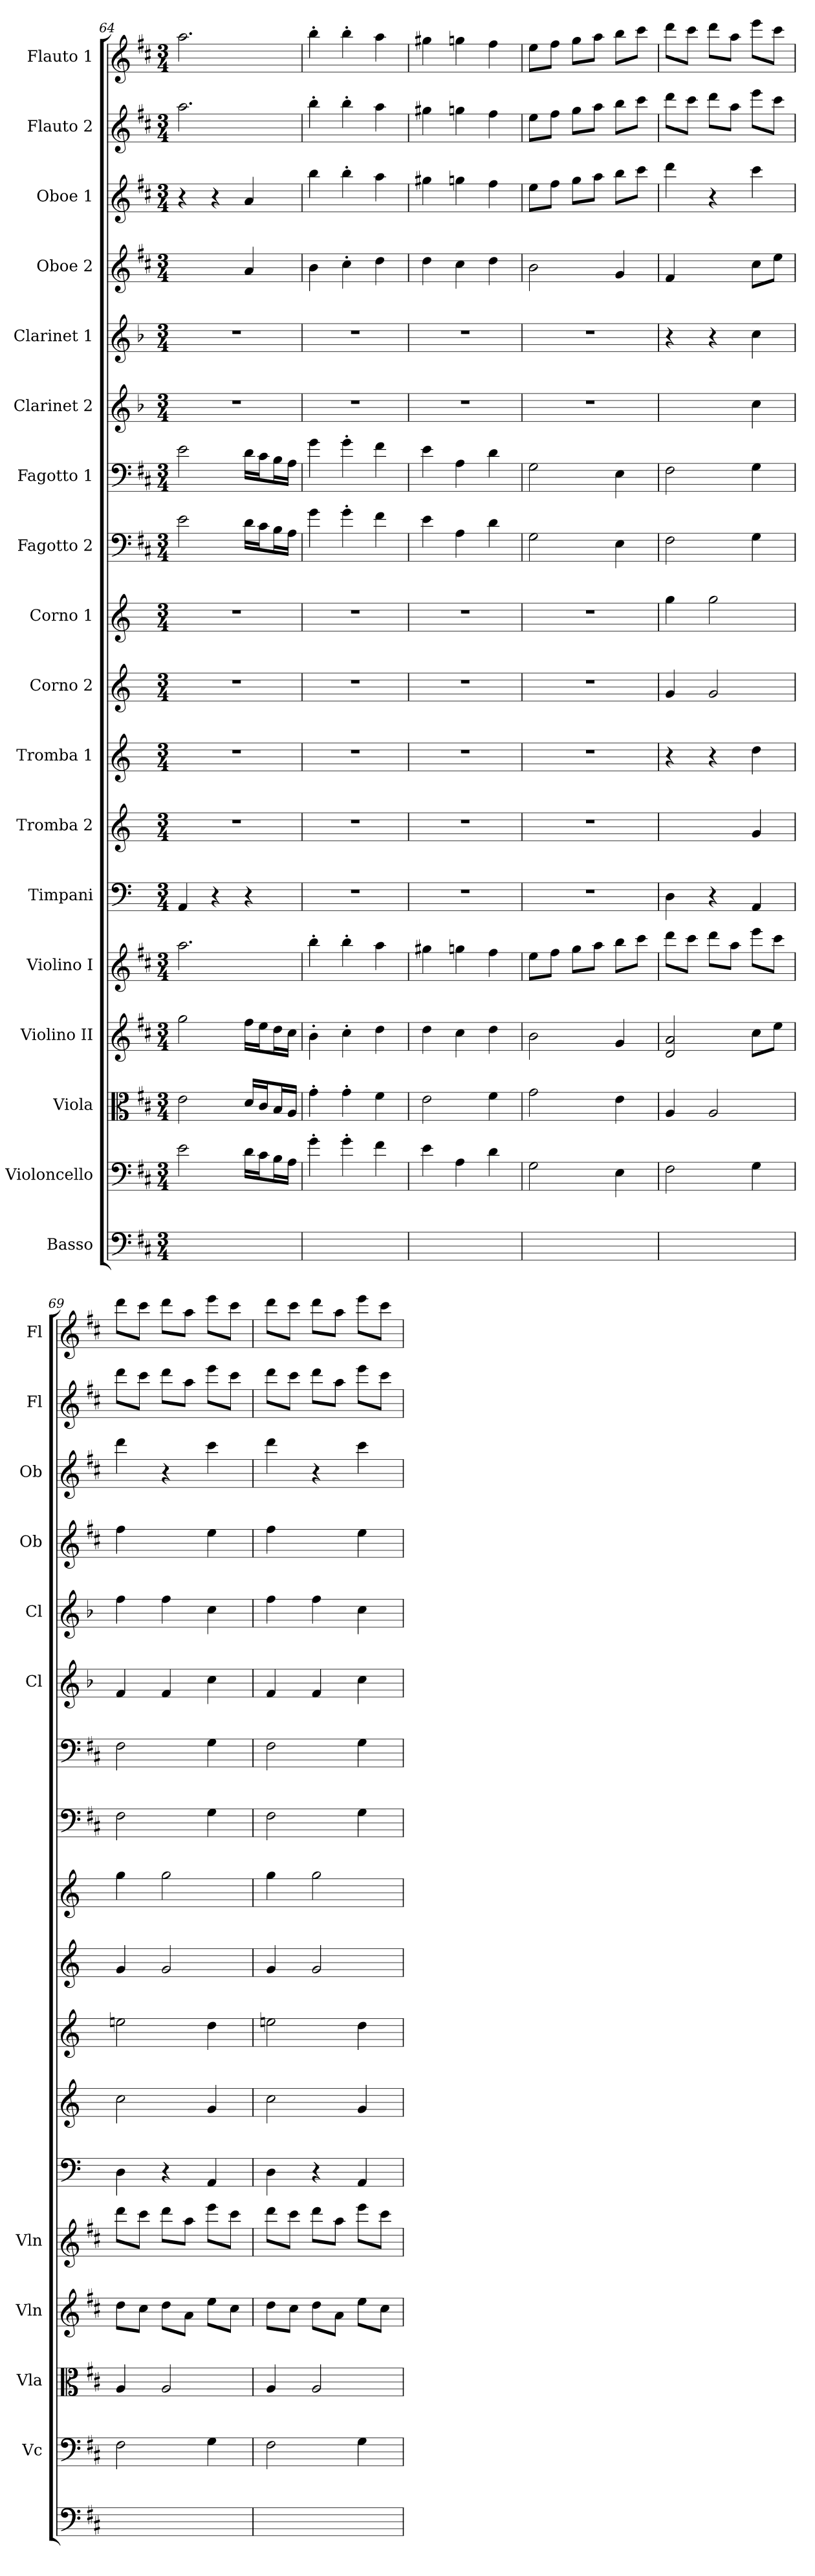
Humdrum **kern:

**kern	**kern	**kern	**kern	**kern	**kern	**kern	**kern	**kern	**kern	**kern	**kern	**kern	**kern	**kern	**kern	**kern	**kern
*part18	*part17	*part16	*part15	*part14	*part13	*part12	*part11	*part10	*part9	*part8	*part7	*part6	*part5	*part4	*part3	*part2	*part1
*staff18	*staff17	*staff16	*staff15	*staff14	*staff13	*staff12	*staff11	*staff10	*staff9	*staff8	*staff7	*staff6	*staff5	*staff4	*staff3	*staff2	*staff1
*I"Basso	*I"Violoncello	*I"Viola	*I"Violino II	*I"Violino I	*I"Timpani	*I"Tromba 2	*I"Tromba 1	*I"Corno 2	*I"Corno 1	*I"Fagotto 2	*I"Fagotto 1	*I"Clarinet 2	*I"Clarinet 1	*I"Oboe 2	*I"Oboe 1	*I"Flauto 2	*I"Flauto 1
*	*I'Vc	*I'Vla	*I'Vln	*I'Vln	*	*	*	*	*	*	*	*I'Cl	*I'Cl	*I'Ob	*I'Ob	*I'Fl	*I'Fl
*clefF4	*clefF4	*clefC3	*clefG2	*clefG2	*clefF4	*clefG2	*clefG2	*clefG2	*clefG2	*clefF4	*clefF4	*clefG2	*clefG2	*clefG2	*clefG2	*clefG2	*clefG2
*ITrd7c12	*	*	*	*	*	*ITrd-1c-2	*ITrd-1c-2	*ITrd6c10	*ITrd6c10	*	*	*ITrd2c3	*ITrd2c3	*	*	*	*
*k[f#c#]	*k[f#c#]	*k[f#c#]	*k[f#c#]	*k[f#c#]	*	*	*	*	*	*k[f#c#]	*k[f#c#]	*k[f#c#]	*k[f#c#]	*k[f#c#]	*k[f#c#]	*k[f#c#]	*k[f#c#]
*M3/4	*M3/4	*M3/4	*M3/4	*M3/4	*M3/4	*M3/4	*M3/4	*M3/4	*M3/4	*M3/4	*M3/4	*M3/4	*M3/4	*M3/4	*M3/4	*M3/4	*M3/4
=64	=64	=64	=64	=64	=64	=64	=64	=64	=64	=64	=64	=64	=64	=64	=64	=64	=64
2.ryy	2e	2e	2gg	2.aa	4AA	2.r	2.r	2.r	2.r	2e	2e	2.r	2.r	4ryy	4r	2.aa	2.aa
.	.	.	.	.	4r	.	.	.	.	.	.	.	.	4ryy	4r	.	.
.	16d\LL	16d/LL	16ff#\LL	.	4r	.	.	.	.	16d\LL	16d\LL	.	.	4a	4a	.	.
.	16c#\J	16c#/J	16ee\J	.	.	.	.	.	.	16c#\J	16c#\J	.	.	.	.	.	.
.	16B\L	16B/L	16dd\L	.	.	.	.	.	.	16B\L	16B\L	.	.	.	.	.	.
.	16A\JJ	16A/JJ	16cc#\JJ	.	.	.	.	.	.	16A\JJ	16A\JJ	.	.	.	.	.	.
=65	=65	=65	=65	=65	=65	=65	=65	=65	=65	=65	=65	=65	=65	=65	=65	=65	=65
2.ryy	4g'	4g'	4b'	4bb'	2.r	2.r	2.r	2.r	2.r	4g	4g	2.r	2.r	4b	4bb	4bb'	4bb'
.	4g'	4g'	4cc#'	4bb'	.	.	.	.	.	4g'	4g'	.	.	4cc#'	4bb'	4bb'	4bb'
.	4f#	4f#	4dd	4aa	.	.	.	.	.	4f#	4f#	.	.	4dd	4aa	4aa	4aa
=66	=66	=66	=66	=66	=66	=66	=66	=66	=66	=66	=66	=66	=66	=66	=66	=66	=66
2.ryy	4e	2e	4dd	4gg#X	2.r	2.r	2.r	2.r	2.r	4e	4e	2.r	2.r	4dd	4gg#X	4gg#X	4gg#X
.	4A	.	4cc#	4gg	.	.	.	.	.	4A	4A	.	.	4cc#	4gg	4ggn	4gg
.	4d	4f#	4dd	4ff#	.	.	.	.	.	4d	4d	.	.	4dd	4ff#	4ff#	4ff#
=67	=67	=67	=67	=67	=67	=67	=67	=67	=67	=67	=67	=67	=67	=67	=67	=67	=67
2.ryy	2G	2g	2b	8ee\L	2.r	2.r	2.r	2.r	2.r	2G	2G	2.r	2.r	2b	8ee\L	8ee\L	8ee\L
.	.	.	.	8ff#\J	.	.	.	.	.	.	.	.	.	.	8ff#\J	8ff#\J	8ff#\J
.	.	.	.	8gg\L	.	.	.	.	.	.	.	.	.	.	8gg\L	8gg\L	8gg\L
.	.	.	.	8aa\J	.	.	.	.	.	.	.	.	.	.	8aa\J	8aa\J	8aa\J
.	4E	4e	4g	8bb\L	.	.	.	.	.	4E	4E	.	.	4g	8bb\L	8bb\L	8bb\L
.	.	.	.	8ccc#\J	.	.	.	.	.	.	.	.	.	.	8ccc#\J	8ccc#\J	8ccc#\J
=68	=68	=68	=68	=68	=68	=68	=68	=68	=68	=68	=68	=68	=68	=68	=68	=68	=68
2.ryy	2F#	4A	2d 2a	8ddd\L	4D	4ryy	4r	4A	4a	2F#	2F#	4ryy	4r	4f#	4ddd	8ddd\L	8ddd\L
.	.	.	.	8ccc#\J	.	.	.	.	.	.	.	.	.	.	.	8ccc#\J	8ccc#\J
.	.	2A	.	8ddd\L	4r	4ryy	4r	2A	2a	.	.	4ryy	4r	4ryy	4r	8ddd\L	8ddd\L
.	.	.	.	8aa\J	.	.	.	.	.	.	.	.	.	.	.	8aa\J	8aa\J
.	4G	.	8cc#\L	8eee\L	4AA	4a	4ee	.	.	4G	4G	4a	4a	8cc#\L	4ccc#	8eee\L	8eee\L
.	.	.	8ee\J	8ccc#\J	.	.	.	.	.	.	.	.	.	8ee\J	.	8ccc#\J	8ccc#\J
=69	=69	=69	=69	=69	=69	=69	=69	=69	=69	=69	=69	=69	=69	=69	=69	=69	=69
2.ryy	2F#	4A	8dd\L	8ddd\L	4D	2dd	2ff#X	4A	4a	2F#	2F#	4d	4dd	4ff#	4ddd	8ddd\L	8ddd\L
.	.	.	8cc#\J	8ccc#\J	.	.	.	.	.	.	.	.	.	.	.	8ccc#\J	8ccc#\J
.	.	2A	8dd\L	8ddd\L	4r	.	.	2A	2a	.	.	4d	4dd	4ryy	4r	8ddd\L	8ddd\L
.	.	.	8a\J	8aa\J	.	.	.	.	.	.	.	.	.	.	.	8aa\J	8aa\J
.	4G	.	8ee\L	8eee\L	4AA	4a	4ee	.	.	4G	4G	4a	4a	4ee	4ccc#	8eee\L	8eee\L
.	.	.	8cc#\J	8ccc#\J	.	.	.	.	.	.	.	.	.	.	.	8ccc#\J	8ccc#\J
=70	=70	=70	=70	=70	=70	=70	=70	=70	=70	=70	=70	=70	=70	=70	=70	=70	=70
2.ryy	2F#	4A	8dd\L	8ddd\L	4D	2dd	2ff#X	4A	4a	2F#	2F#	4d	4dd	4ff#	4ddd	8ddd\L	8ddd\L
.	.	.	8cc#\J	8ccc#\J	.	.	.	.	.	.	.	.	.	.	.	8ccc#\J	8ccc#\J
.	.	2A	8dd\L	8ddd\L	4r	.	.	2A	2a	.	.	4d	4dd	4ryy	4r	8ddd\L	8ddd\L
.	.	.	8a\J	8aa\J	.	.	.	.	.	.	.	.	.	.	.	8aa\J	8aa\J
.	4G	.	8ee\L	8eee\L	4AA	4a	4ee	.	.	4G	4G	4a	4a	4ee	4ccc#	8eee\L	8eee\L
.	.	.	8cc#\J	8ccc#\J	.	.	.	.	.	.	.	.	.	.	.	8ccc#\J	8ccc#\J
=	=	=	=	=	=	=	=	=	=	=	=	=	=	=	=	=	=
*-	*-	*-	*-	*-	*-	*-	*-	*-	*-	*-	*-	*-	*-	*-	*-	*-	*-
